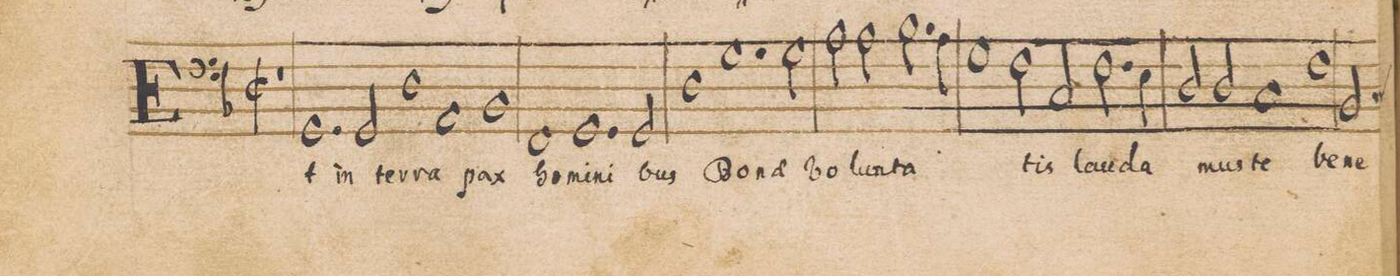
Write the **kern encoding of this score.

**kern	**text
*I"BASVS	*
*clefF4	*
*k[b-]	*
*met(C|)	*
*M2/1	*
1r	.
1.GG	Et
=2-	=2-
2GG/	in
1D	ter-
=3-	=3-
1AA	-ra
1BB-	pax
=4-	=4-
1FF	ho-
1.GG	-mi-
=5-	=5-
2GG/	-ni-
1D	-bus
=6-	=6-
1.G	Bo-
2G\	-nae
=7-	=7-
2A\	vo-
2A\	-lun-
2.B-\	-ta-
4A\	.
=8	=8
1G	.
2F\	-tis
2C/	lau-
=9-	=9-
2.F\	-da-
4E\	.
2D/	.
2D/	-mus
=10-	=10-
1C	te
1F	be-
=11-	=11-
*custos:C	*
2BB-/	-ne-
*-	*-
